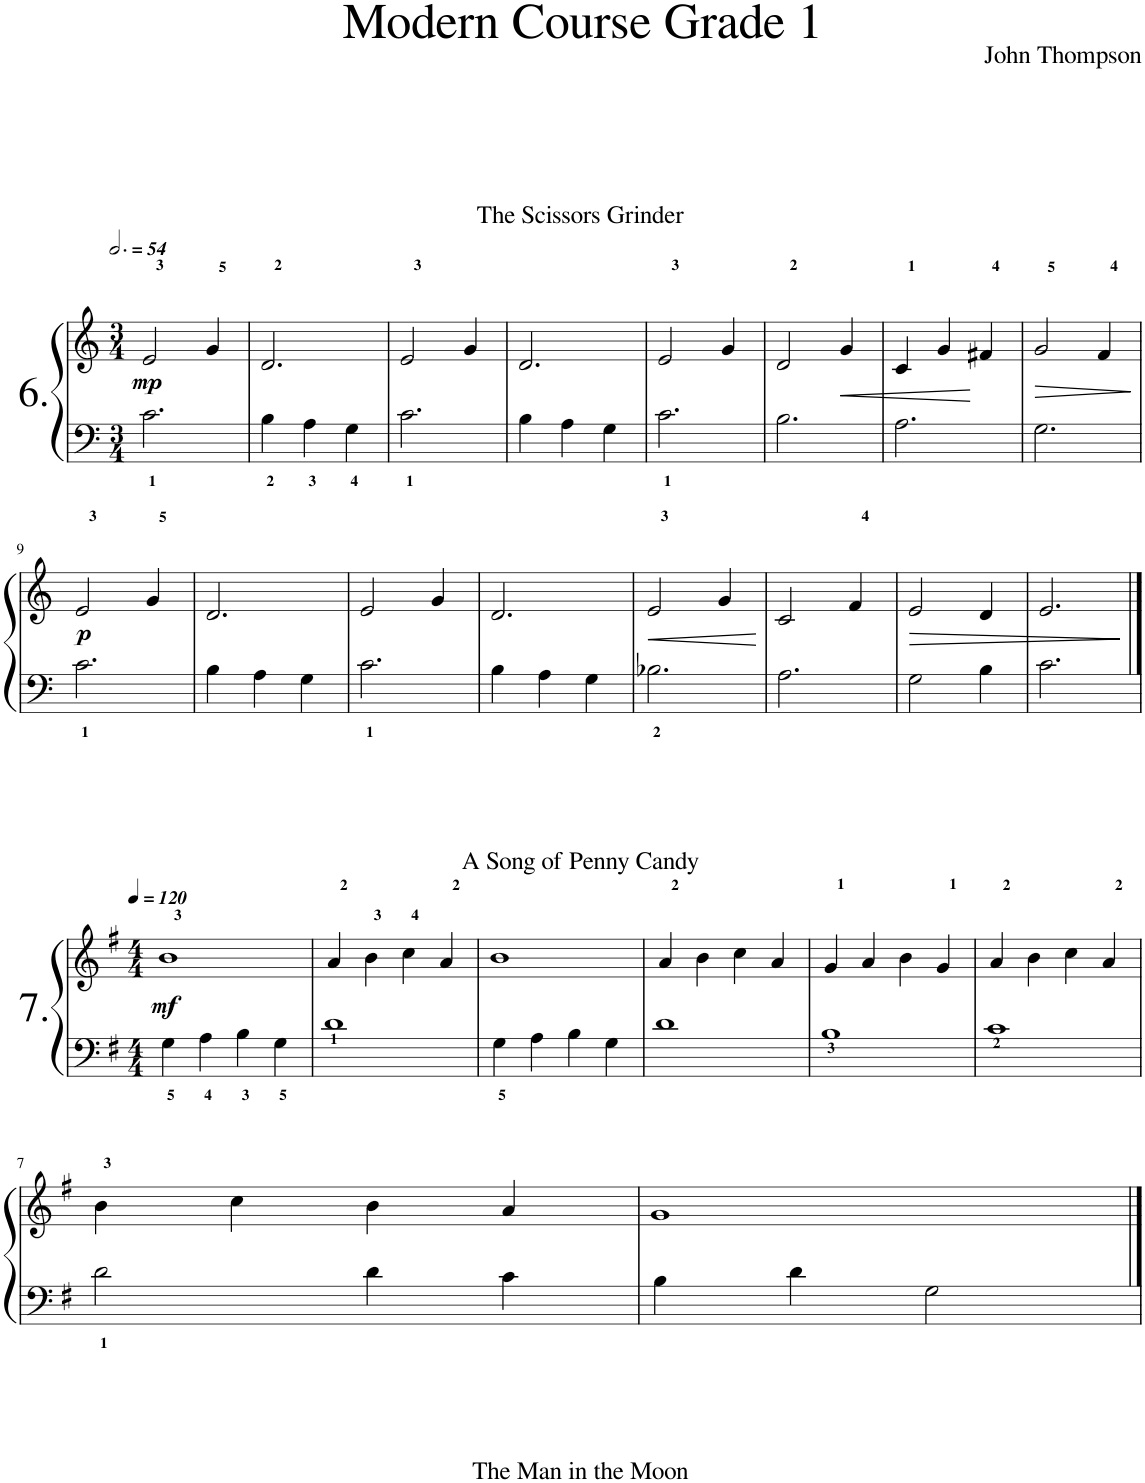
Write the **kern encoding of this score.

**kern	**kern	**dynam
*part1	*part1	*part1
*staff2	*staff1	*staff1/2
*I"Piano	*	*
*I'Pno.	*	*
*clefF4	*clefG2	*
*k[]	*k[]	*
*M3/4	*M3/4	*
*MM162	*MM162	*
=1	=1	=1
!	!	!LO:DY:b
2.c<\	2e/	mp
.	4g/	.
=2	=2	=2
4B<\	2.d/	.
4A<\	.	.
4G<\	.	.
=3	=3	=3
2.c<\	2e/	.
.	4g/	.
=4	=4	=4
4B\	2.d/	.
4A\	.	.
4G\	.	.
=5	=5	=5
2.c<\	2e/	.
.	4g/	.
=6	=6	=6
2.B\	2d/	.
!	!	!LO:HP:b
.	4g/	<
=7	=7	=7
2.A\	4c/	.
.	4g/	.
.	4f#X/	[
=8	=8	=8
!	!	!LO:HP:b
2.G\	2g/	>
.	4f/	.
.	.	]
!!LO:LB:g=z
=9	=9	=9
!	!	!LO:DY:b
2.c<\	2e/	p
.	4g/	.
=10	=10	=10
4B\	2.d/	.
4A\	.	.
4G\	.	.
=11	=11	=11
2.c<\	2e/	.
.	4g/	.
=12	=12	=12
4B\	2.d/	.
4A\	.	.
4G\	.	.
=13	=13	=13
!	!	!LO:HP:b
2.B-X<\	2e/	<
.	4g/	.
.	.	[
=14	=14	=14
2.A\	2c/	.
.	4f/	.
=15	=15	=15
!	!	!LO:HP:b
2G\	2e/	>
4B\	4d/	.
=16	=16	=16
2.c\	2.e/	.
.	.	]
!!LO:LB:g=z
==1	==1	==1
*k[f#]	*k[f#]	*
*M4/4	*M4/4	*
*	*MM120	*
!	!	!LO:DY:b
4G<\	1b	mf
4A<\	.	.
4B<\	.	.
4G<\	.	.
=2	=2	=2
1d	4a/	.
.	4b\	.
.	4cc\	.
.	4a/	.
=3	=3	=3
4G<\	1b	.
4A\	.	.
4B\	.	.
4G\	.	.
=4	=4	=4
1d	4a/	.
.	4b\	.
.	4cc\	.
.	4a/	.
=5	=5	=5
1B	4g/	.
.	4a/	.
.	4b\	.
.	4g/	.
=6	=6	=6
1c	4a/	.
.	4b\	.
.	4cc\	.
.	4a/	.
!!LO:LB:g=z
=7	=7	=7
2d<\	4b\	.
.	4cc\	.
4d\	4b\	.
4c\	4a/	.
=8	=8	=8
4B\	1g	.
4d\	.	.
2G\	.	.
==	==	==
*-	*-	*-
